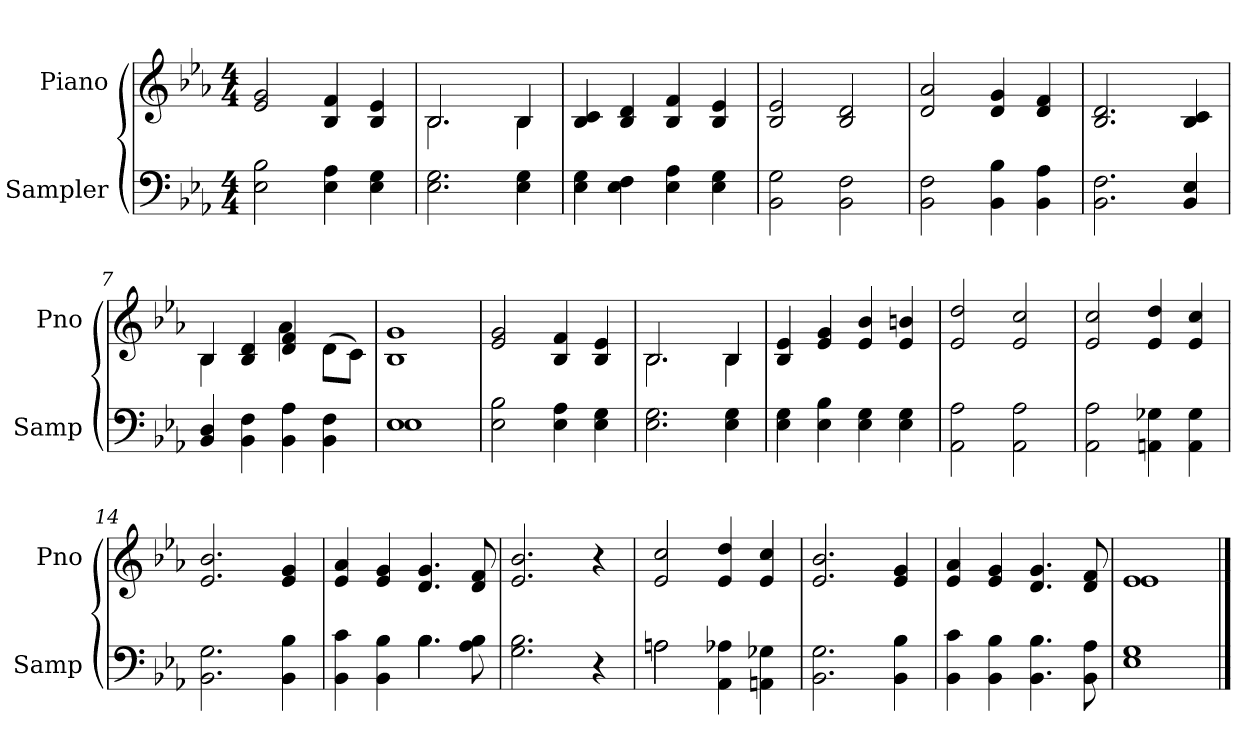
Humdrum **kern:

**kern	**kern
*part2	*part1
*staff2	*staff1
*I"Sampler	*I"Piano
*I'Samp	*I'Pno
*clefF4	*clefG2
*k[b-e-a-]	*k[b-e-a-]
*E-:	*E-:
*M4/4	*M4/4
=1	=1
2E- 2B-	2e- 2g
4E- 4A-	4B- 4f
4E- 4G	4B- 4e-
=2	=2
*	*^
2.E- 2.G	2.B-/	2.B-
4E- 4G	4B-/	4B-
*	*v	*v
=3	=3
4E- 4G	4B- 4c
4E- 4F	4B- 4d
4E- 4A-	4B- 4f
4E- 4G	4B- 4e-
=4	=4
2BB- 2G	2B- 2e-
2BB- 2F	2B- 2d
=5	=5
2BB- 2F	2d 2a-
4BB- 4B-	4d 4g
4BB- 4A-	4d 4f
=6	=6
2.BB- 2.F	2.B- 2.d
4BB- 4E-	4B- 4c
=7	=7
*	*^
4BB- 4D	4B-/	4B-
4BB- 4F	4B- 4d	4ryy
4BB- 4A-	4d 4f	4a-
4BB- 4F	(8d\L	4ryy
.	8c\J)	.
*	*v	*v
=8	=8
*^	*
1E-\	1E-	1B- 1g
*v	*v	*
=9	=9
2E- 2B-	2e- 2g
4E- 4A-	4B- 4f
4E- 4G	4B- 4e-
=10	=10
*	*^
2.E- 2.G	2.B-/	2.B-
4E- 4G	4B-/	4B-
*	*v	*v
=11	=11
4E- 4G	4B- 4e-
4E- 4B-	4e- 4g
4E- 4G	4e- 4b-
4E- 4G	4e- 4bn
=12	=12
2AA- 2A-	2e- 2dd
2AA- 2A-	2e- 2cc
=13	=13
2AA- 2A-	2e- 2cc
4AAn 4G-X	4e- 4dd
4AA 4G-	4e- 4cc
=14	=14
2.BB- 2.G	2.e- 2.b-
4BB- 4B-	4e- 4g
=15	=15
*^	*
4BB- 4c	2ryy	4e- 4a-
4BB- 4B-	.	4e- 4g
4.B-\	4.B-	4.d 4.g
8A- 8B-	8ryy	8d 8f
*v	*v	*
=16	=16
2.G\ 2.B-\	2.e- 2.b-
4r	4r
=17	=17
*^	*
2A-\	2A	2e- 2cc
4AA-\ 4A-\	2ryy	4e- 4dd
4AAn\ 4G-X\	.	4e- 4cc
*v	*v	*
=18	=18
2.BB-\ 2.G\	2.e- 2.b-
4BB-\ 4B-\	4e- 4g
=19	=19
4BB-\ 4c\	4e- 4a-
4BB-\ 4B-\	4e- 4g
4.BB-\ 4.B-\	4.d 4.g
8BB-\ 8A-\	8d 8f
=20	=20
*	*^
1E-\ 1G\	1e-/	1e-
*	*v	*v
==	==
*-	*-
